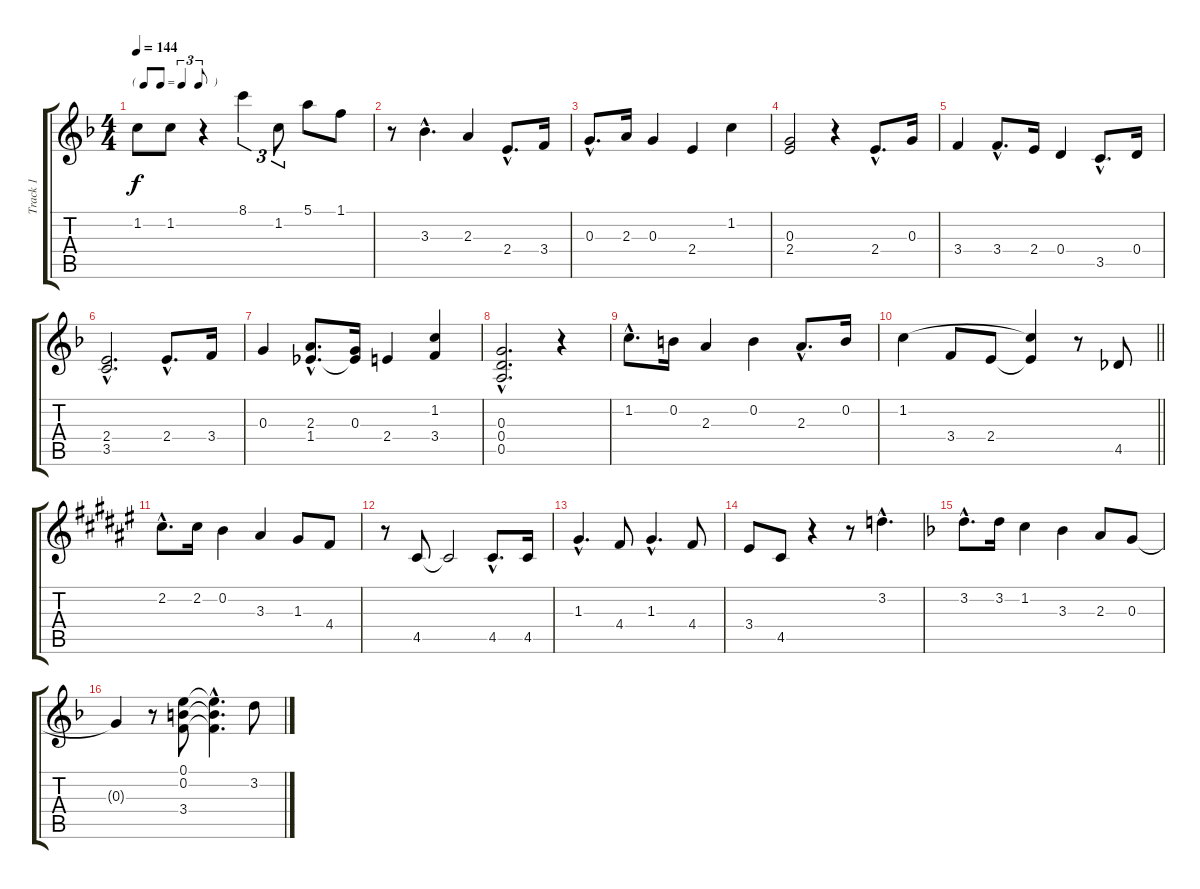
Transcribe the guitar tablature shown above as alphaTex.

\track ("Track 1" "Track 1") {instrument acousticguitarnylon}
\staff {score tabs}
\tuning (E4 B3 G3 D3 A2 E2) {hide}
\ts (4 4)
\tf triplet8th
\tempo 144
\clef g2
\ks f
1.2.8{dy f} 1.2.8 r.4 8.1.4{tu (3 2)} 1.2.8{tu (3 2)} 5.1.8 1.1.8 |
r.8 3.3{hac}.4{d} 2.3.4 2.4{hac}.8{d} 3.4.16 |
0.3{hac}.8{d} 2.3.16 0.3.4 2.4.4 1.2.4 |
(0.3 2.4).2 r.4 2.4{hac}.8{d} 0.3.16 |
3.4.4 3.4{hac}.8{d} 2.4.16 0.4.4 3.5{hac}.8{d} 0.4.16 |
(2.4{hac} 3.5{hac}).2{d} 2.4{hac}.8{d} 3.4.16 |
0.3.4 (2.3{hac} 1.4{hac}).8{d} (0.3 1.4{t}).16 2.4.4 (1.2 3.4).4 |
(0.3{hac} 0.4{hac} 0.5{hac}).2{d} r.4 |
1.2{hac}.8{d} 0.2.16 2.3.4 0.2.4 2.3{hac}.8{d} 0.2.16 |
\barLineRight lightlight
1.2.4 3.4.8 2.4.8 (1.2{t} 2.4{t}).4 r.8 4.5.8 |
\ks f#
2.2{hac}.8{d} 2.2.16 0.2.4 3.3.4 1.3.8 4.4.8 |
r.8 4.5.8 4.5{t}.2 4.5{hac}.8{d} 4.5.16 |
1.3{hac}.4{d} 4.4.8 1.3{hac}.4{d} 4.4.8 |
3.4.8 4.5.8 r.4 r.8 3.2{hac}.4{d} |
\ks f
3.2{hac}.8{d} 3.2.16 1.2.4 3.3.4 2.3.8 0.3.8 |
0.3{t}.4 r.8 (0.1 0.2 3.4).8 (0.1{hac t} 0.2{hac t} 3.4{hac t}).4{d} 3.2.8
